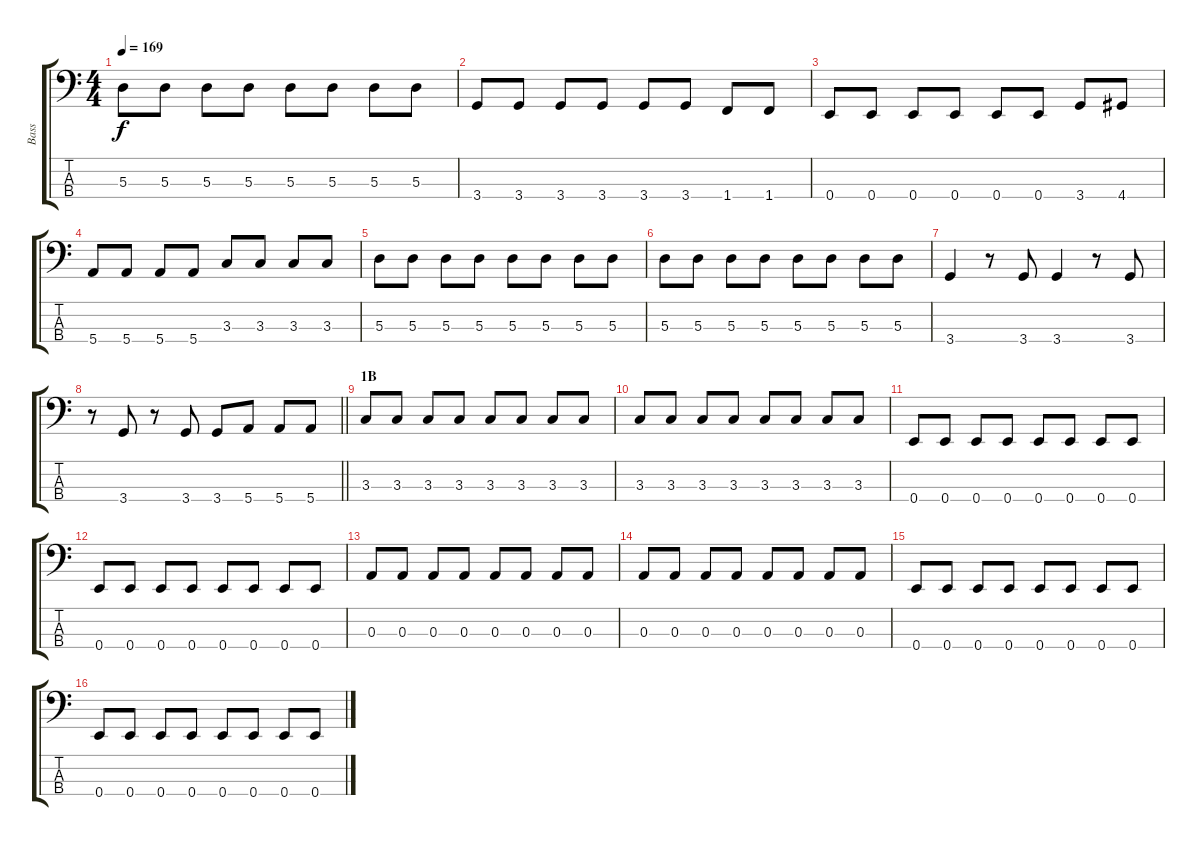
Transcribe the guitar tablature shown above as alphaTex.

\track ("Bass" "Bass") {instrument electricbassfinger}
\staff {score tabs}
\tuning (G2 D2 A1 E1) {hide}
\ts (4 4)
\tempo 169
\clef f4
\ks c
5.3.8{dy f} 5.3.8 5.3.8 5.3.8 5.3.8 5.3.8 5.3.8 5.3.8 |
3.4.8 3.4.8 3.4.8 3.4.8 3.4.8 3.4.8 1.4.8 1.4.8 |
0.4.8 0.4.8 0.4.8 0.4.8 0.4.8 0.4.8 3.4.8 4.4.8 |
5.4.8 5.4.8 5.4.8 5.4.8 3.3.8 3.3.8 3.3.8 3.3.8 |
5.3.8 5.3.8 5.3.8 5.3.8 5.3.8 5.3.8 5.3.8 5.3.8 |
5.3.8 5.3.8 5.3.8 5.3.8 5.3.8 5.3.8 5.3.8 5.3.8 |
3.4.4 r.8 3.4.8 3.4.4 r.8 3.4.8 |
\barLineRight lightlight
r.8 3.4.8 r.8 3.4.8 3.4.8 5.4.8 5.4.8 5.4.8 |
\section ("" "1B")
3.3.8 3.3.8 3.3.8 3.3.8 3.3.8 3.3.8 3.3.8 3.3.8 |
3.3.8 3.3.8 3.3.8 3.3.8 3.3.8 3.3.8 3.3.8 3.3.8 |
0.4.8 0.4.8 0.4.8 0.4.8 0.4.8 0.4.8 0.4.8 0.4.8 |
0.4.8 0.4.8 0.4.8 0.4.8 0.4.8 0.4.8 0.4.8 0.4.8 |
0.3.8 0.3.8 0.3.8 0.3.8 0.3.8 0.3.8 0.3.8 0.3.8 |
0.3.8 0.3.8 0.3.8 0.3.8 0.3.8 0.3.8 0.3.8 0.3.8 |
0.4.8 0.4.8 0.4.8 0.4.8 0.4.8 0.4.8 0.4.8 0.4.8 |
0.4.8 0.4.8 0.4.8 0.4.8 0.4.8 0.4.8 0.4.8 0.4.8
